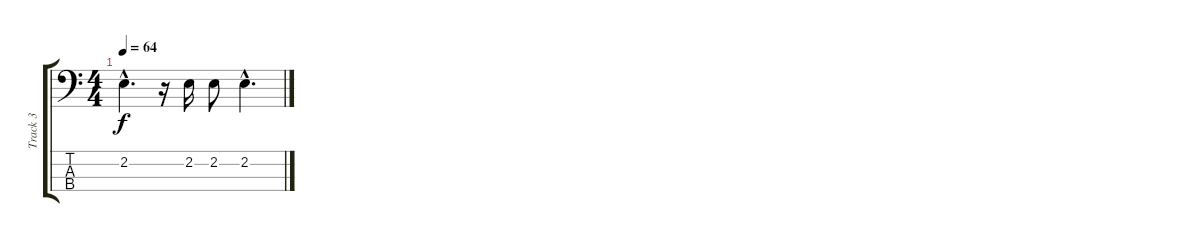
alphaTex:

\track ("Track 3" "Track 3") {instrument electricbassfinger}
\staff {score tabs}
\tuning (G2 D2 A1 E1) {hide}
\ts (4 4)
\tempo 64
\clef f4
\ks c
2.2{hac}.4{d dy f} r.16 2.2.16 2.2.8 2.2{hac}.4{d}
